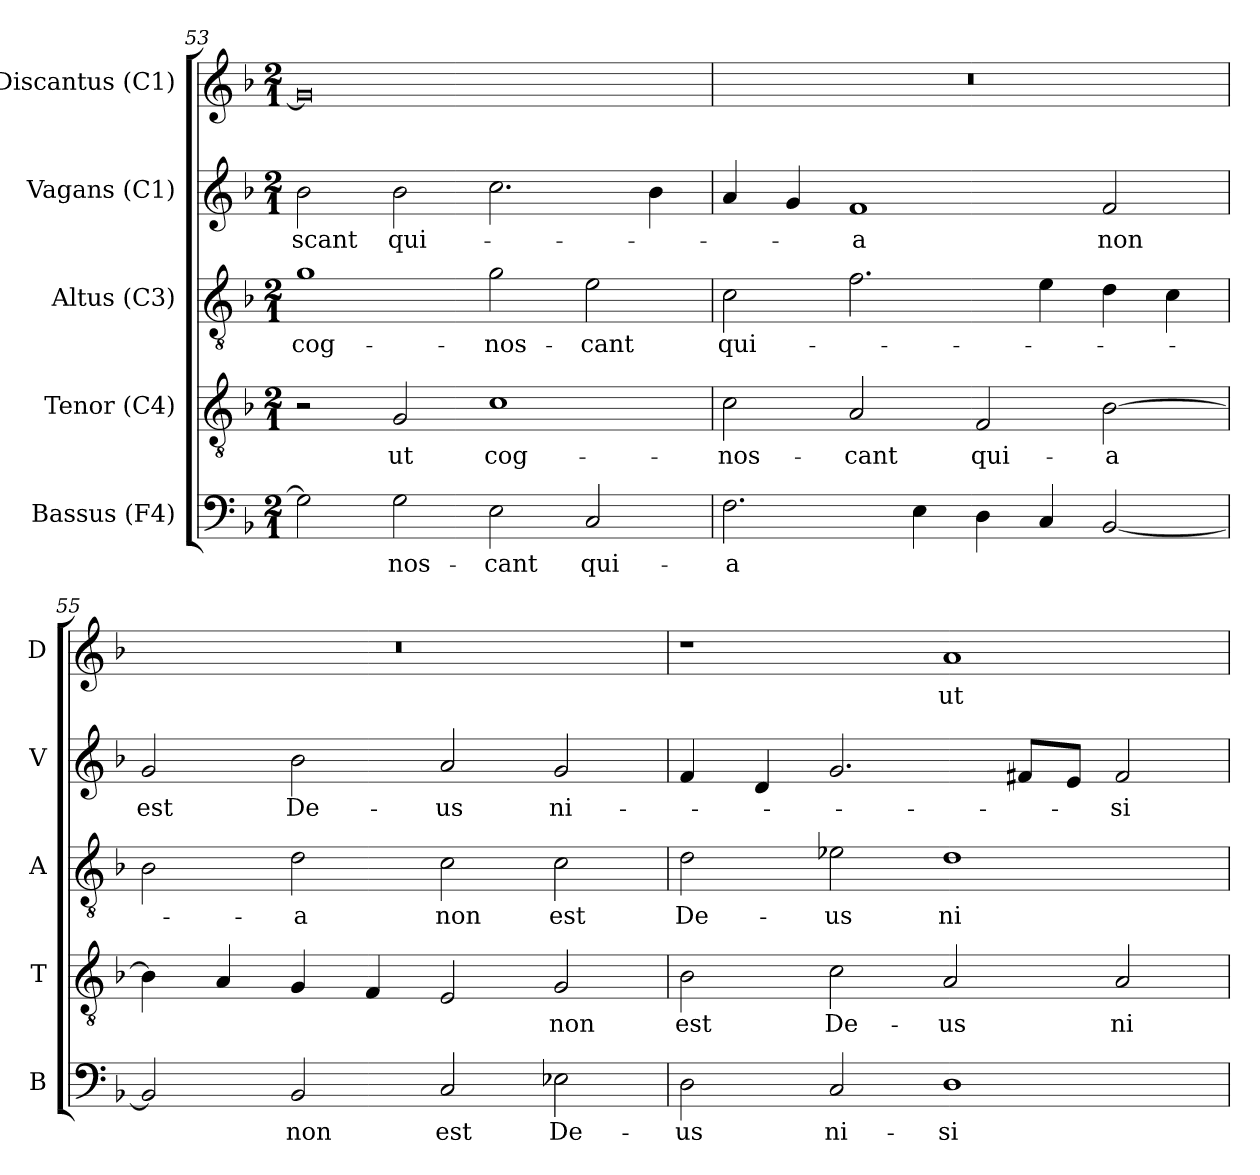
**kern	**text	**kern	**text	**kern	**text	**kern	**text	**kern	**text
*part5	*part5	*part4	*part4	*part3	*part3	*part2	*part2	*part1	*part1
*staff5	*staff5	*staff4	*staff4	*staff3	*staff3	*staff2	*staff2	*staff1	*staff1
*I"Bassus (F4)	*	*I"Tenor (C4)	*	*I"Altus (C3)	*	*I"Vagans (C1)	*	*I"Discantus (C1)	*
*I'B	*	*I'T	*	*I'A	*	*I'V	*	*I'D	*
*clefF4	*	*clefGv2	*	*clefGv2	*	*clefG2	*	*clefG2	*
*k[b-]	*	*k[b-]	*	*k[b-]	*	*k[b-]	*	*k[b-]	*
*F:	*	*F:	*	*F:	*	*F:	*	*F:	*
*M2/1	*	*M2/1	*	*M2/1	*	*M2/1	*	*M2/1	*
=53	=53	=53	=53	=53	=53	=53	=53	=53	=53
!	!	!	!	!	!LO:LY:b:color=#000000	!	!	!	!
!	!	!	!	!	!	!	!LO:LY:b:color=#000000	!	!
2Gi\]	.	2r	.	1gi	cog-	2b-i\	-scant	0gi]	.
!	!LO:LY:b:color=#000000	!	!	!	!	!	!	!	!
!	!	!	!LO:LY:b:color=#000000	!	!	!	!	!	!
!	!	!	!	!	!	!	!LO:LY:b:color=#000000	!	!
2Gi\	-nos-	2Gi/	ut	.	.	2b-i\	qui-	.	.
!	!LO:LY:b:color=#000000	!	!	!	!	!	!	!	!
!	!	!	!LO:LY:b:color=#000000	!	!	!	!	!	!
!	!	!	!	!	!LO:LY:b:color=#000000	!	!	!	!
2Ei\	-cant	1ci	cog-	2gi\	-nos-	2.cci\	.	.	.
!	!LO:LY:b:color=#000000	!	!	!	!	!	!	!	!
!	!	!	!	!	!LO:LY:b:color=#000000	!	!	!	!
2Ci/	qui-	.	.	2ei\	-cant	.	.	.	.
.	.	.	.	.	.	4b-i\	.	.	.
=54	=54	=54	=54	=54	=54	=54	=54	=54	=54
!	!LO:LY:b:color=#000000	!	!	!	!	!	!	!	!
!	!	!	!LO:LY:b:color=#000000	!	!	!	!	!	!
!	!	!	!	!	!LO:LY:b:color=#000000	!	!	!LO:N:vis=1	!
2.Fi\	-a	2ci\	-nos-	2ci\	qui-	4ai/	.	0r	.
.	.	.	.	.	.	4gi/	.	.	.
!	!	!	!LO:LY:b:color=#000000	!	!	!	!	!	!
!	!	!	!	!	!	!	!LO:LY:b:color=#000000	!	!
.	.	2Ai/	-cant	2.fi\	.	1fi	-a	.	.
4Ei\	.	.	.	.	.	.	.	.	.
!	!	!	!LO:LY:b:color=#000000	!	!	!	!	!	!
4Di\	.	2Fi/	qui-	.	.	.	.	.	.
4Ci/	.	.	.	4ei\	.	.	.	.	.
!	!	!	!LO:LY:b:color=#000000	!	!	!	!	!	!
!	!	!	!	!	!	!	!LO:LY:b:color=#000000	!	!
[2BB-i/	.	[2B-i\	-a	4di\	.	2fi/	non	.	.
.	.	.	.	4ci\	.	.	.	.	.
=55	=55	=55	=55	=55	=55	=55	=55	=55	=55
!	!	!	!	!	!	!	!LO:LY:b:color=#000000	!LO:N:vis=1	!
2BB-i/]	.	4B-i\]	.	2B-i\	.	2gi/	est	0r	.
.	.	4Ai/	.	.	.	.	.	.	.
!	!LO:LY:b:color=#000000	!	!	!	!	!	!	!	!
!	!	!	!	!	!LO:LY:b:color=#000000	!	!	!	!
!	!	!	!	!	!	!	!LO:LY:b:color=#000000	!	!
2BB-i/	non	4Gi/	.	2di\	-a	2b-i\	De-	.	.
.	.	4Fi/	.	.	.	.	.	.	.
!	!LO:LY:b:color=#000000	!	!	!	!	!	!	!	!
!	!	!	!	!	!LO:LY:b:color=#000000	!	!	!	!
!	!	!	!	!	!	!	!LO:LY:b:color=#000000	!	!
2Ci/	est	2Ei/	.	2ci\	non	2ai/	-us	.	.
!	!LO:LY:b:color=#000000	!	!	!	!	!	!	!	!
!	!	!	!LO:LY:b:color=#000000	!	!	!	!	!	!
!	!	!	!	!	!LO:LY:b:color=#000000	!	!	!	!
!	!	!	!	!	!	!	!LO:LY:b:color=#000000	!	!
2E-i\	De-	2Gi/	non	2ci\	est	2gi/	ni-	.	.
!!LO:LB:g=z
=56	=56	=56	=56	=56	=56	=56	=56	=56	=56
!	!LO:LY:b:color=#000000	!	!	!	!	!	!	!	!
!	!	!	!LO:LY:b:color=#000000	!	!	!	!	!	!
!	!	!	!	!	!LO:LY:b:color=#000000	!	!	!	!
2Di\	-us	2B-i\	est	2di\	De-	4fi/	.	1r	.
.	.	.	.	.	.	4di/	.	.	.
!	!LO:LY:b:color=#000000	!	!	!	!	!	!	!	!
!	!	!	!LO:LY:b:color=#000000	!	!	!	!	!	!
!	!	!	!	!	!LO:LY:b:color=#000000	!	!	!	!
2Ci/	ni-	2ci\	De-	2e-i\	-us	2.gi/	.	.	.
!	!LO:LY:b:color=#000000	!	!	!	!	!	!	!	!
!	!	!	!LO:LY:b:color=#000000	!	!	!	!	!	!
!	!	!	!	!	!LO:LY:b:color=#000000	!	!	!	!
!	!	!	!	!	!	!	!	!	!LO:LY:b:color=#000000
1Di	-si	2Ai/	-us	1di	ni-	.	.	1ai	ut
.	.	.	.	.	.	8f#i/L	.	.	.
.	.	.	.	.	.	8ei/J	.	.	.
!	!	!	!LO:LY:b:color=#000000	!	!	!	!	!	!
!	!	!	!	!	!	!	!LO:LY:b:color=#000000	!	!
.	.	2Ai/	ni-	.	.	2f#i/	-si	.	.
=	=	=	=	=	=	=	=	=	=
*-	*-	*-	*-	*-	*-	*-	*-	*-	*-
